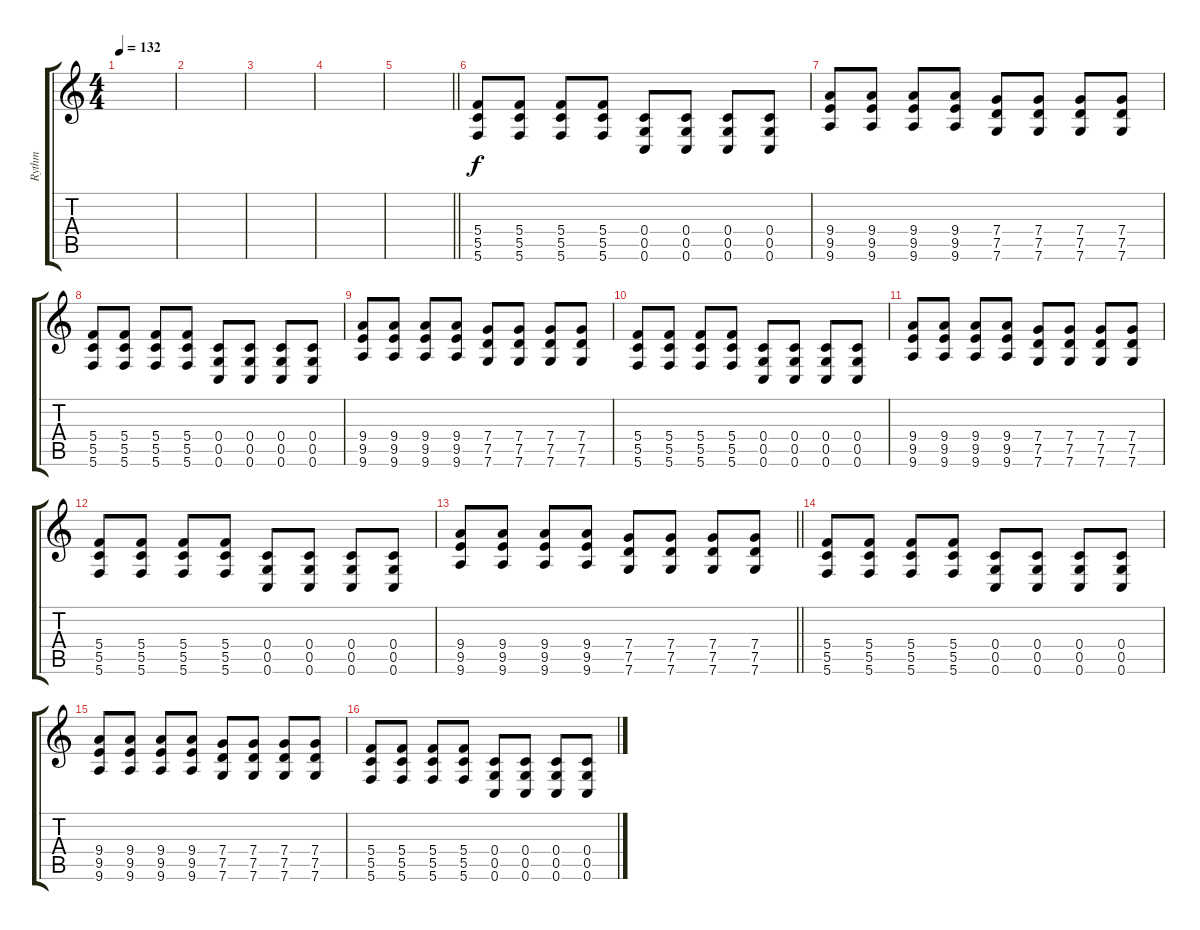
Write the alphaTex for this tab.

\track ("Rythm" "Rythm") {instrument distortionguitar}
\staff {score tabs}
\tuning (D4 A3 F3 C3 G2 C2) {hide}
\ts (4 4)
\tempo 132
\clef g2
\ks c
|
|
|
|
\barLineRight lightlight
|
\section ("" "")
(5.4 5.5 5.6).8 (5.4 5.5 5.6).8 (5.4 5.5 5.6).8 (5.4 5.5 5.6).8 (0.4 0.5 0.6).8 (0.4 0.5 0.6).8 (0.4 0.5 0.6).8 (0.4 0.5 0.6).8 |
(9.4 9.5 9.6).8 (9.4 9.5 9.6).8 (9.4 9.5 9.6).8 (9.4 9.5 9.6).8 (7.4 7.5 7.6).8 (7.4 7.5 7.6).8 (7.4 7.5 7.6).8 (7.4 7.5 7.6).8 |
(5.4 5.5 5.6).8 (5.4 5.5 5.6).8 (5.4 5.5 5.6).8 (5.4 5.5 5.6).8 (0.4 0.5 0.6).8 (0.4 0.5 0.6).8 (0.4 0.5 0.6).8 (0.4 0.5 0.6).8 |
(9.4 9.5 9.6).8 (9.4 9.5 9.6).8 (9.4 9.5 9.6).8 (9.4 9.5 9.6).8 (7.4 7.5 7.6).8 (7.4 7.5 7.6).8 (7.4 7.5 7.6).8 (7.4 7.5 7.6).8 |
(5.4 5.5 5.6).8 (5.4 5.5 5.6).8 (5.4 5.5 5.6).8 (5.4 5.5 5.6).8 (0.4 0.5 0.6).8 (0.4 0.5 0.6).8 (0.4 0.5 0.6).8 (0.4 0.5 0.6).8 |
(9.4 9.5 9.6).8 (9.4 9.5 9.6).8 (9.4 9.5 9.6).8 (9.4 9.5 9.6).8 (7.4 7.5 7.6).8 (7.4 7.5 7.6).8 (7.4 7.5 7.6).8 (7.4 7.5 7.6).8 |
(5.4 5.5 5.6).8 (5.4 5.5 5.6).8 (5.4 5.5 5.6).8 (5.4 5.5 5.6).8 (0.4 0.5 0.6).8 (0.4 0.5 0.6).8 (0.4 0.5 0.6).8 (0.4 0.5 0.6).8 |
\barLineRight lightlight
(9.4 9.5 9.6).8 (9.4 9.5 9.6).8 (9.4 9.5 9.6).8 (9.4 9.5 9.6).8 (7.4 7.5 7.6).8 (7.4 7.5 7.6).8 (7.4 7.5 7.6).8 (7.4 7.5 7.6).8 |
\section ("" "")
(5.4 5.5 5.6).8 (5.4 5.5 5.6).8 (5.4 5.5 5.6).8 (5.4 5.5 5.6).8 (0.4 0.5 0.6).8 (0.4 0.5 0.6).8 (0.4 0.5 0.6).8 (0.4 0.5 0.6).8 |
(9.4 9.5 9.6).8 (9.4 9.5 9.6).8 (9.4 9.5 9.6).8 (9.4 9.5 9.6).8 (7.4 7.5 7.6).8 (7.4 7.5 7.6).8 (7.4 7.5 7.6).8 (7.4 7.5 7.6).8 |
(5.4 5.5 5.6).8 (5.4 5.5 5.6).8 (5.4 5.5 5.6).8 (5.4 5.5 5.6).8 (0.4 0.5 0.6).8 (0.4 0.5 0.6).8 (0.4 0.5 0.6).8 (0.4 0.5 0.6).8
